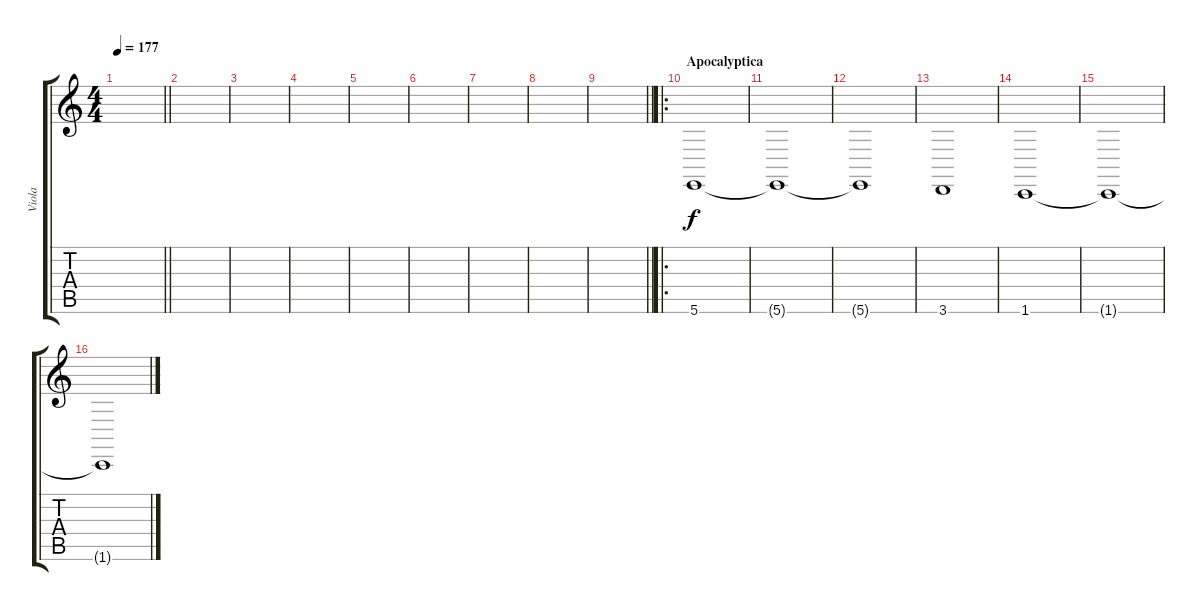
\track ("Viola" "Viola") {instrument viola}
\staff {score tabs}
\tuning (B3 Gb3 D3 A2 E2 B1) {hide}
\ts (4 4)
\tempo 177
\clef g2
\barLineRight lightlight
\ks c
|
|
|
|
|
|
|
|
\barLineRight lightlight
|
\ro
\section ("" "Apocalyptica")
5.6.1 |
5.6{t}.1 |
5.6{t}.1 |
3.6.1 |
1.6.1 |
1.6{t}.1 |
1.6{t}.1
